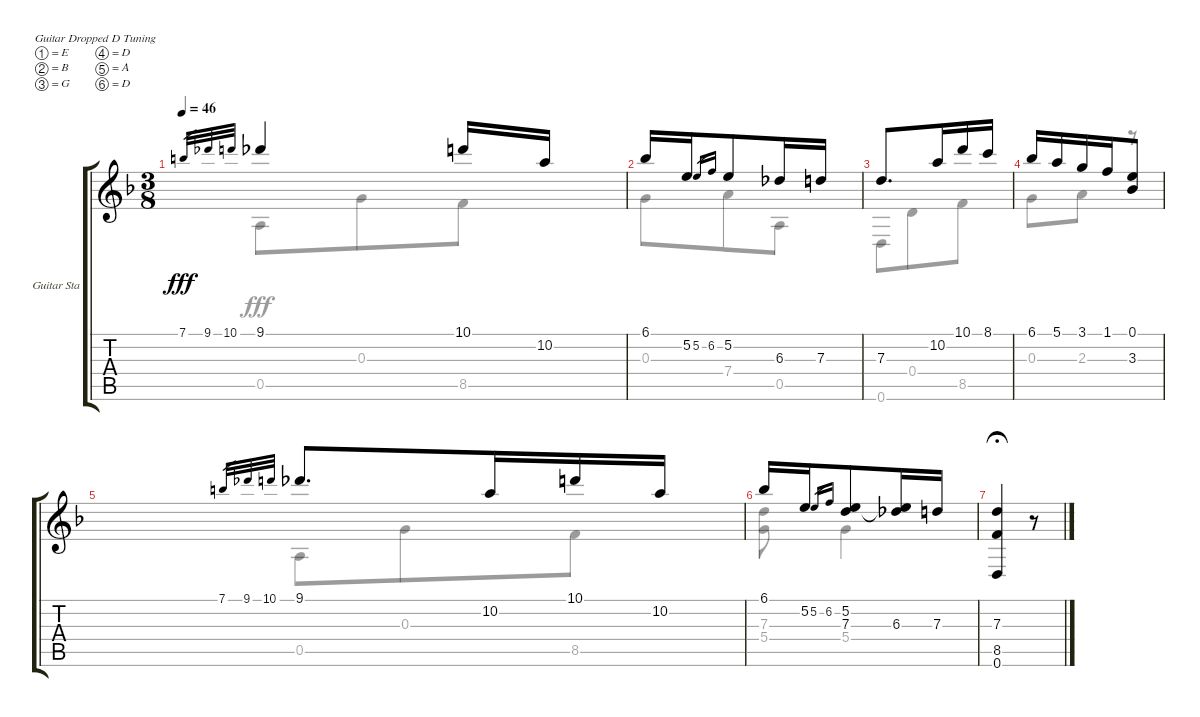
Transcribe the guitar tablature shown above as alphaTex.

\bracketExtendMode groupsimilarinstruments
\firstSystemTrackNameOrientation horizontal
\otherSystemsTrackNameOrientation horizontal
\track ("Guitar Standard" "Guitar Sta") {instrument acousticguitarnylon}
\staff {score tabs}
\tuning (E4 B3 G3 D3 A2 D2)
\voice
\ts (3 8)
\tempo 46
\clef g2
\ks dminor
7.1.32{gr dy fff} 9.1.32{gr} 10.1.32{gr} 9.1.4 10.1.16 10.2.16 |
6.1.16 5.2.16 5.2.16{gr} 6.2.16{gr} 5.2.8 6.3.16 7.3.16 |
7.3.8{d} 10.2.16 10.1.16 8.1.16 |
6.1.16 5.1.16 3.1.16 1.1.16 (0.1 3.3).8 |
7.1.32{gr} 9.1.32{gr} 10.1.32{gr} 9.1.8{d} 10.2.16 10.1.16 10.2.16 |
6.1.16 5.2.16 5.2.16{gr} 6.2.16{gr} (5.2 7.3).8 (5.2{t} 6.3).16 7.3.16 |
(7.3 8.5 0.6).4{fermata (medium 0)} r.8
\voice
\clef g2
\ottava regular
\simile none
\ks dminor
0.5.8{dy fff} 0.3.8 8.5.8 |
0.3.8 7.4.8 0.5.8 |
0.6.8 0.4.8 8.5.8 |
0.3.8 2.3.8 r.8 |
0.5.8 0.3.8 8.5.8 |
(7.3 5.4).8 5.4.4 |
